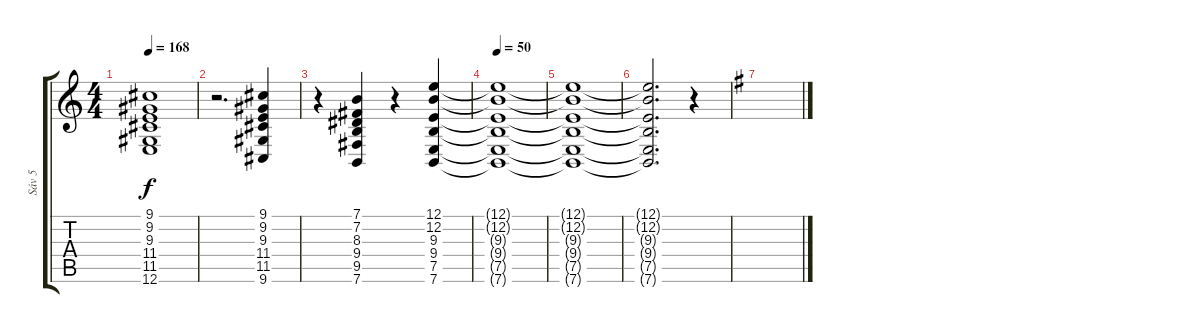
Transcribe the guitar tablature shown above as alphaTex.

\track ("Sáv 5" "Sáv 5") {instrument choiraahs}
\staff {score tabs}
\tuning (E4 B3 G3 D3 A2 E2) {hide}
\ts (4 4)
\tempo 168
\clef g2
\ks c
(9.1 9.2 9.3 11.4 11.5 12.6).1{dy f} |
r.2{d} (9.1 9.2 9.3 11.4 11.5 9.6).4 |
r.4 (7.1 7.2 8.3 9.4 9.5 7.6).4 r.4 (12.1 12.2 9.3 9.4 7.5 7.6).4 |
\tempo 50
(12.1{t} 12.2{t} 9.3{t} 9.4{t} 7.5{t} 7.6{t}).1 |
(12.1{t} 12.2{t} 9.3{t} 9.4{t} 7.5{t} 7.6{t}).1 |
(12.1{t} 12.2{t} 9.3{t} 9.4{t} 7.5{t} 7.6{t}).2{d} r.4 |
\ks g
